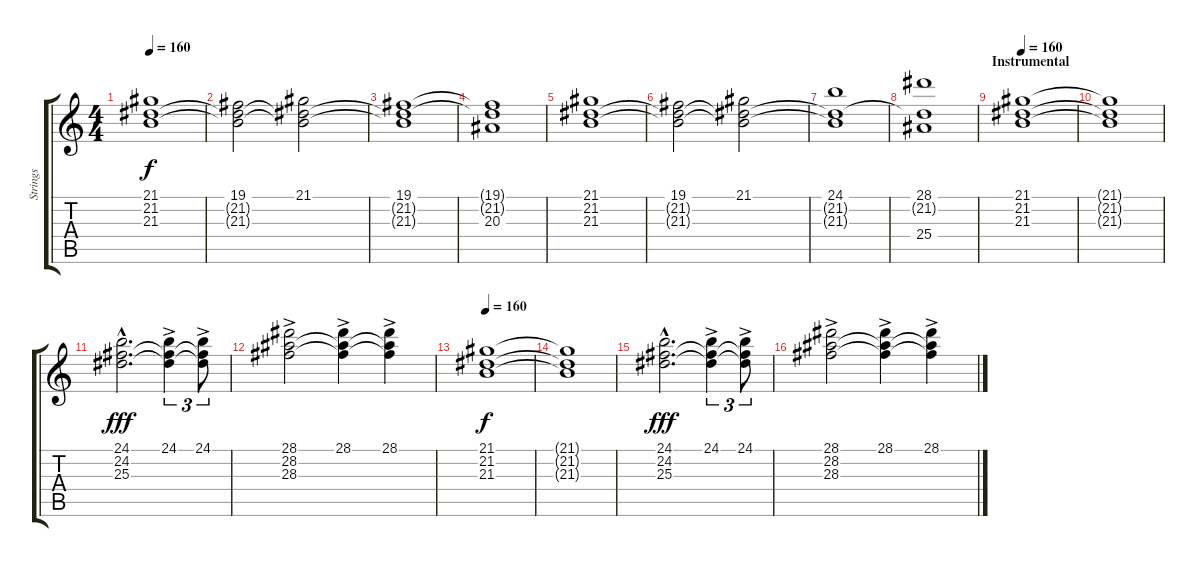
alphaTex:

\track ("Strings" "Strings") {instrument stringensemble1}
\staff {score tabs}
\tuning (B3 Gb3 D3 A2 E2 B1) {hide}
\ts (4 4)
\tempo 160
\clef g2
\ks c
(21.1 21.2 21.3).1{dy f} |
(19.1 21.2{t} 21.3{t}).2 (21.1 21.2{t} 21.3{t}).2 |
(19.1 21.2{t} 21.3{t}).1 |
(19.1{t} 21.2{t} 20.3).1 |
(21.1 21.2 21.3).1 |
(19.1 21.2{t} 21.3{t}).2 (21.1 21.2{t} 21.3{t}).2 |
(24.1 21.2{t} 21.3{t}).1 |
(28.1 21.2{t} 25.4).1 |
\section ("" "Instrumental")
\tempo 160
(21.1 21.2 21.3).1 |
(21.1{t} 21.2{t} 21.3{t}).1 |
(24.1{hac} 24.2{hac} 25.3{hac}).2{d dy fff} (24.1{ac} 24.2{t} 25.3{t}).4{tu (3 2)} (24.1{ac} 24.2{t} 25.3{t}).8{tu (3 2)} |
(28.1{ac} 28.2 28.3).2 (28.1{ac} 28.2{t} 28.3{t}).4 (28.1{ac} 28.2{t} 28.3{t}).4 |
\tempo 160
(21.1 21.2 21.3).1{dy f} |
(21.1{t} 21.2{t} 21.3{t}).1 |
(24.1{hac} 24.2{hac} 25.3{hac}).2{d dy fff} (24.1{ac} 24.2{t} 25.3{t}).4{tu (3 2)} (24.1{ac} 24.2{t} 25.3{t}).8{tu (3 2)} |
(28.1{ac} 28.2 28.3).2 (28.1{ac} 28.2{t} 28.3{t}).4 (28.1{ac} 28.2{t} 28.3{t}).4
